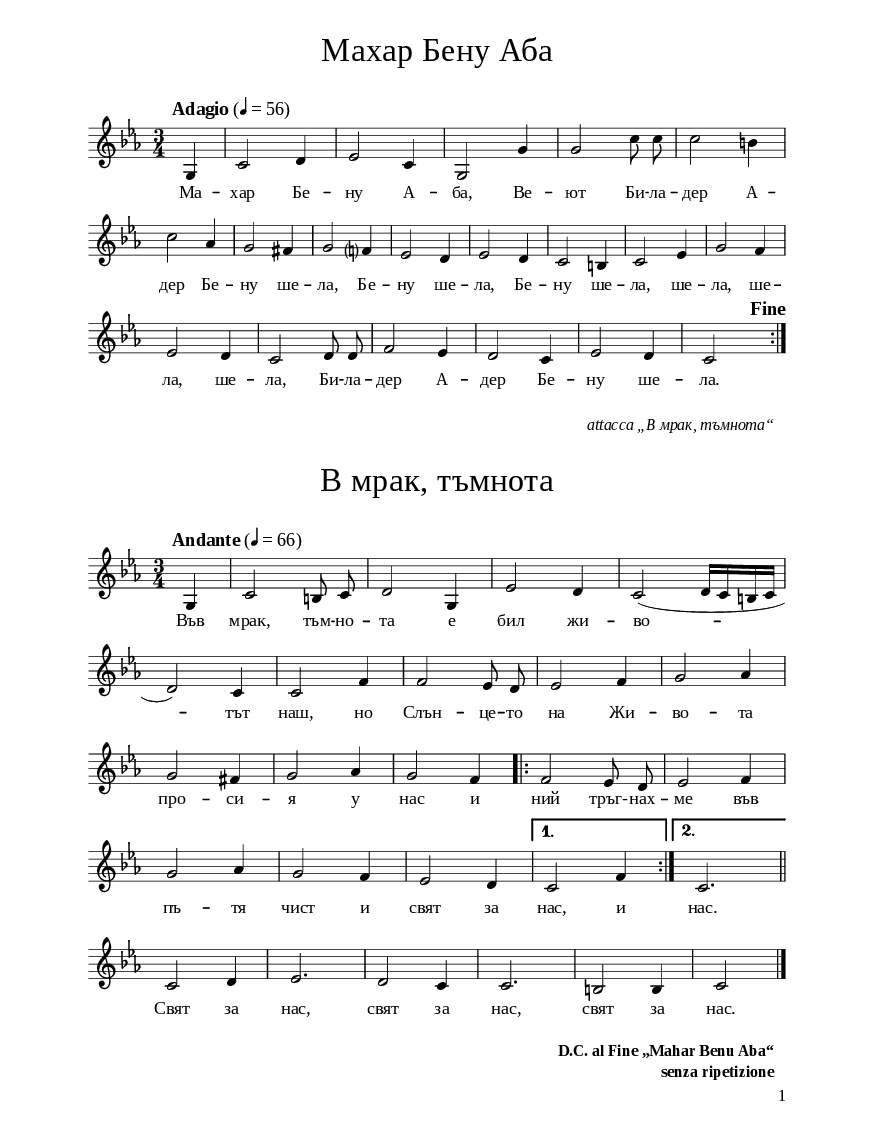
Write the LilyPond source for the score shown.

\version "2.24.2"

% include paper part and global functions
\include "include/globals.ily"

\bookpart {
  \label #'ref080
  \tocItem \markup "Махар Бену Аба"
  \paper {
    print-all-headers = ##t
    print-page-number = ##t
    print-first-page-number = ##t

    % put page numbers on the bottom
    oddHeaderMarkup = \markup ""
    evenHeaderMarkup = \markup ""
    oddFooterMarkup = \markup
    \fill-line {
      ""
      \if \should-print-page-number \fromproperty #'page:page-number-string
    }
    evenFooterMarkup = \markup
    \fill-line {
      \if \should-print-page-number \fromproperty #'page:page-number-string
      ""
    }

    left-margin = 1.5\cm
    right-margin = 1.5\cm
    top-margin = 1.6\cm
    bottom-margin = 1.2\cm
    ragged-bottom = ##t % do not spread the staves to fill the whole vertical space

    % change distance between staves
    system-system-spacing =
    #'((basic-distance . 9.5)
       (minimum-distance . 6)
       (padding . 1)
       (stretchability . 12))
  }
  \score {
    \include "include/score-layout.ily"

    \new Voice \relative c' {
      \clef treble
      \key c \minor
      \time 3/4
      \tempoFunc "Adagio" 4 "56"

      \autoBeamOff

      \partial 4

      \repeat volta 2 {
        g4 | c2 d4 | es2 c 4 |  g2 g'4 | g2 c8 c8 | c2 b4 |\break  c2 as4 |


        g2 fis4 |g2 f?4 | es2 d4 |  es2 d4 | c2 b4 | c2 es4 | g2 f4 | \break

        es2 d4 | c2 d8 d | f2 es4 | d2 c4 | es2 d4 | \tempo "          Fine" c2
      }

    }

    \addlyrics {
      Ма -- хар Бе -- ну А -- ба, Ве -- ют
      Би -- ла -- дер А -- дер Бе -- ну ше -- ла,
      Бе -- ну ше -- ла, Бе -- ну ше -- ла,
      ше -- ла, ше -- ла, ше -- ла,
      Би -- ла -- дер А -- дер Бе -- ну ше -- ла.
    }

    \header {
      title = \titleFunc "Махар Бену Аба" "Mahar Benu Aba"
    }

    \midi{}

  } % score

  \markup \italic \dc-one-nobold "attacca „В мрак, тъмнота“"

  \label #'ref080_1
  \tocItem \markup "В мрак, тъмнота"


  \score {
    \include "include/score-layout.ily"
    \new Voice \absolute {
      \clef treble
      \key c \minor
      \time 3/4
      \tempoFunc "Andante" 4 "66"

      \partial 4

      g4  | c'2 \autoBeamOff b8 c' | \autoBeamOn d'2 g4 | es'2 d'4 |  c'2 ( d'16 c' b c'  | \break

      d'2 ) c'4 | c'2 f'4 |  \autoBeamOff f'2 es'8 d' | es'2 f'4 | g'2 as'4 |\break

      g'2 fis'4 | g'2 as'4 | g'2 f'4 |   \repeat volta 2 {
        f'2 es'8 d' |  es'2 f'4 | \break

        g'2 as'4 | g'2 f'4 | es'2 d'4
      }  \alternative { { c'2 f'4 } {  c'2. } } \bar "||"  \break  |

      c'2 d'4 |  es'2. |  d'2 c'4 | c'2. | b2 b4 | c'2  \bar "|."
    }

    \addlyrics {
      Във мрак, тъм
      -- но -- та е бил жи -- во -- тът наш, но Слън
      -- це -- то на Жи -- во -- та про -- си -- я у
      нас и ний "тръг-" -- нах -- ме във пъ -- тя чист
      и свят за нас, и нас. Свят за нас, свят за
      нас, свят за нас.
    }

    \header {
      title = \titleFunc "В мрак, тъмнота" "V mrak, tămnota"
    }

    \midi{}

  }

  \markup \dc-two "D.C. al Fine „Mahar Benu Aba“" "senza ripetizione"


} % bookpart
